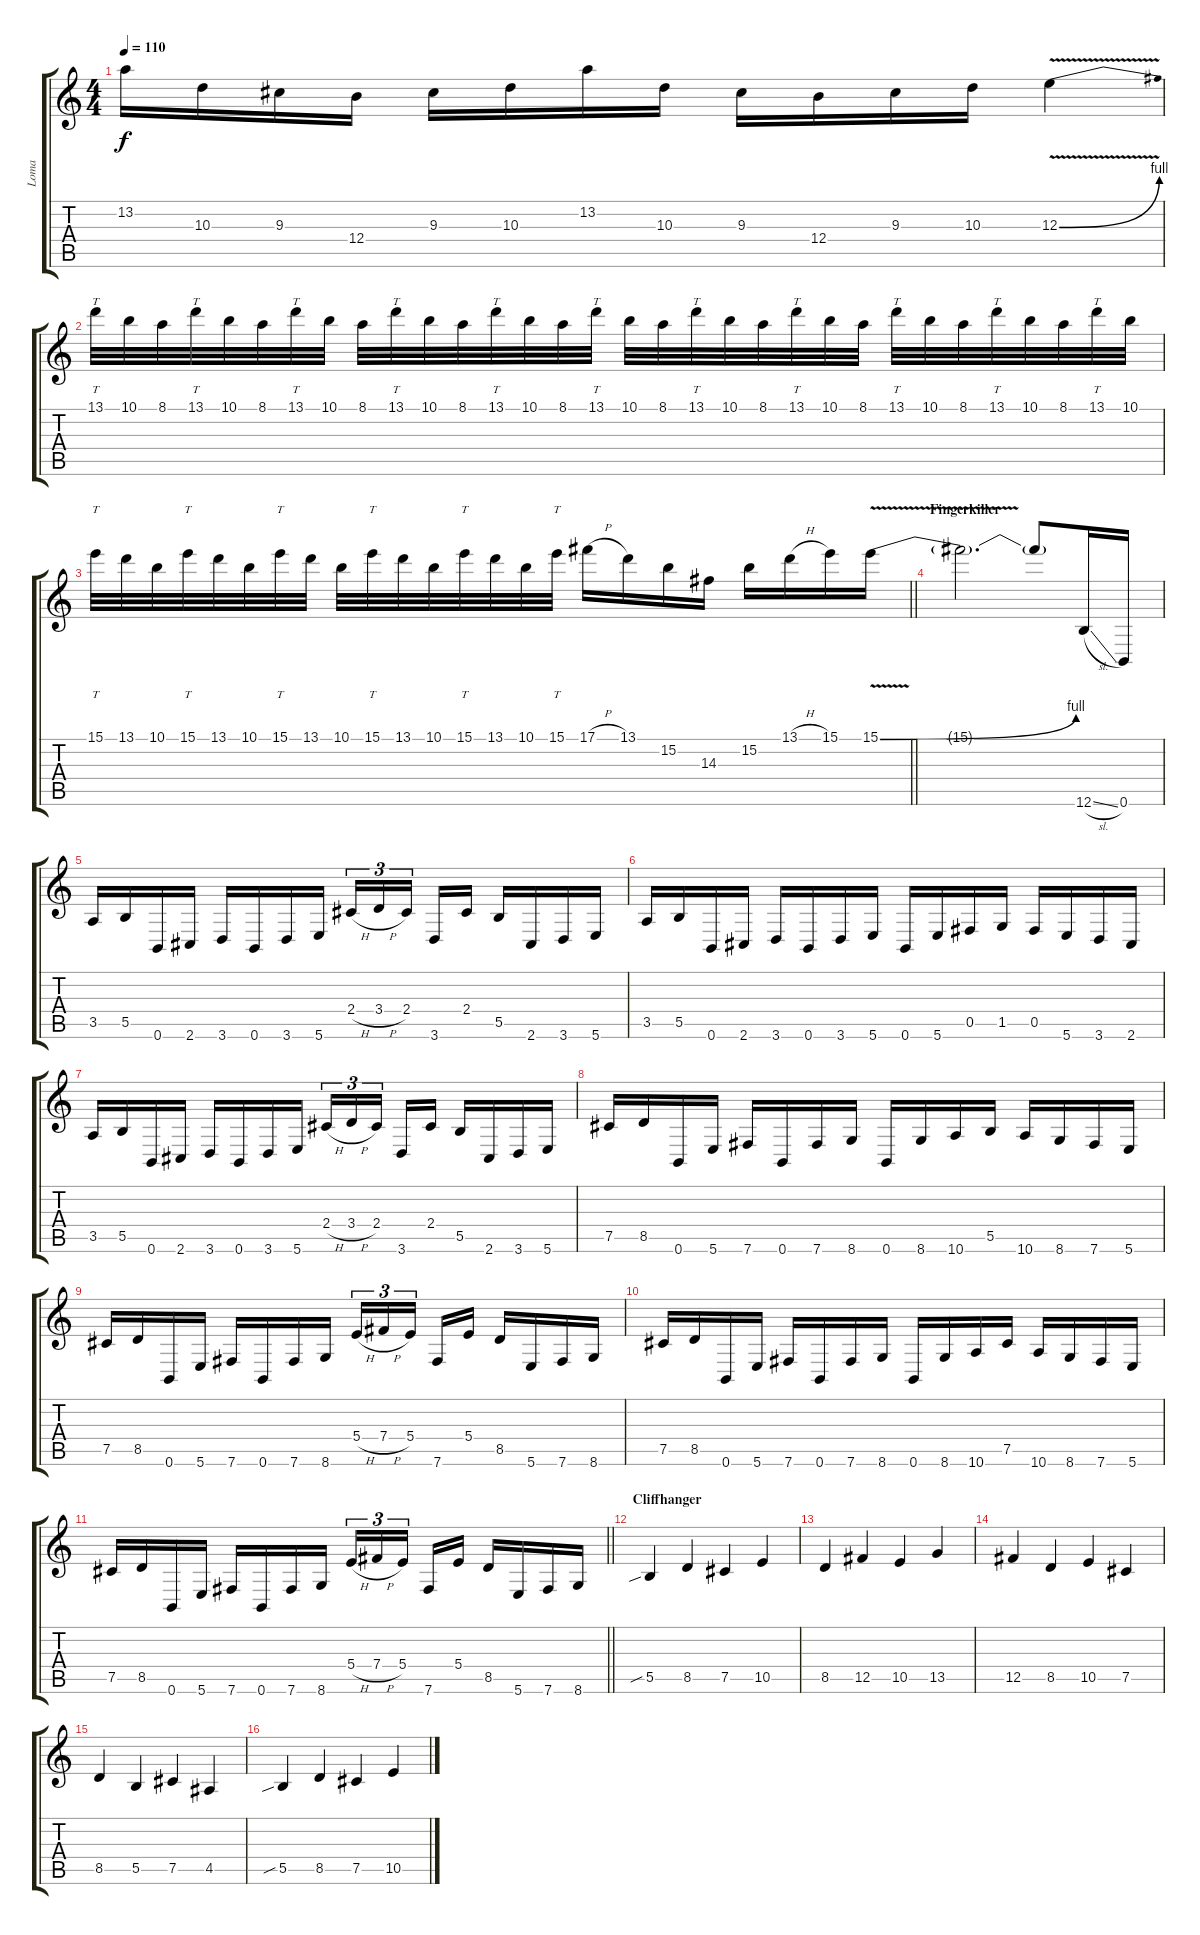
\track ("Loma" "Loma") {instrument distortionguitar}
\staff {score tabs}
\tuning (Db4 Ab3 E3 B2 Gb2 B1) {hide}
\ts (4 4)
\tempo 110
\clef g2
\ks c
13.2.16{dy f} 10.3.16 9.3.16 12.4.16 9.3.16 10.3.16 13.2.16 10.3.16 9.3.16 12.4.16 9.3.16 10.3.16 12.3{be (bend 0 0 60 4) v}.4 |
13.1.32{tt} 10.1.32 8.1.32 13.1.32{tt} 10.1.32 8.1.32 13.1.32{tt} 10.1.32 8.1.32 13.1.32{tt} 10.1.32 8.1.32 13.1.32{tt} 10.1.32 8.1.32 13.1.32{tt} 10.1.32 8.1.32 13.1.32{tt} 10.1.32 8.1.32 13.1.32{tt} 10.1.32 8.1.32 13.1.32{tt} 10.1.32 8.1.32 13.1.32{tt} 10.1.32 8.1.32 13.1.32{tt} 10.1.32 |
\barLineRight lightlight
15.1.32{tt} 13.1.32 10.1.32 15.1.32{tt} 13.1.32 10.1.32 15.1.32{tt} 13.1.32 10.1.32 15.1.32{tt} 13.1.32 10.1.32 15.1.32{tt} 13.1.32 10.1.32 15.1.32{tt} 17.1{h}.16 13.1.16 15.2.16 14.3.16 15.2.16 13.1{h}.16 15.1.16 15.1{be (bend 0 0 60 4) v}.16 |
\section ("" "Fingerkiller")
15.1{t}.2{d} 15.1{t}.8 12.6{sl}.16 0.6.16 |
3.5.16 5.5.16 0.6.16 2.6.16 3.6.16 0.6.16 3.6.16 5.6.16 2.4{h}.16{tu (3 2)} 3.4{h}.16{tu (3 2)} 2.4.16{tu (3 2) beam splitsecondary} 3.6.16 2.4.16 5.5.16 2.6.16 3.6.16 5.6.16 |
3.5.16 5.5.16 0.6.16 2.6.16 3.6.16 0.6.16 3.6.16 5.6.16 0.6.16 5.6.16 0.5.16 1.5.16 0.5.16 5.6.16 3.6.16 2.6.16 |
3.5.16 5.5.16 0.6.16 2.6.16 3.6.16 0.6.16 3.6.16 5.6.16 2.4{h}.16{tu (3 2)} 3.4{h}.16{tu (3 2)} 2.4.16{tu (3 2) beam splitsecondary} 3.6.16 2.4.16 5.5.16 2.6.16 3.6.16 5.6.16 |
7.5.16 8.5.16 0.6.16 5.6.16 7.6.16 0.6.16 7.6.16 8.6.16 0.6.16 8.6.16 10.6.16 5.5.16 10.6.16 8.6.16 7.6.16 5.6.16 |
7.5.16 8.5.16 0.6.16 5.6.16 7.6.16 0.6.16 7.6.16 8.6.16 5.4{h}.16{tu (3 2)} 7.4{h}.16{tu (3 2)} 5.4.16{tu (3 2) beam splitsecondary} 7.6.16 5.4.16 8.5.16 5.6.16 7.6.16 8.6.16 |
7.5.16 8.5.16 0.6.16 5.6.16 7.6.16 0.6.16 7.6.16 8.6.16 0.6.16 8.6.16 10.6.16 7.5.16 10.6.16 8.6.16 7.6.16 5.6.16 |
\barLineRight lightlight
7.5.16 8.5.16 0.6.16 5.6.16 7.6.16 0.6.16 7.6.16 8.6.16 5.4{h}.16{tu (3 2)} 7.4{h}.16{tu (3 2)} 5.4.16{tu (3 2) beam splitsecondary} 7.6.16 5.4.16 8.5.16 5.6.16 7.6.16 8.6.16 |
\section ("" "Cliffhanger")
5.5{sib}.4 8.5.4 7.5.4 10.5.4 |
8.5.4 12.5.4 10.5.4 13.5.4 |
12.5.4 8.5.4 10.5.4 7.5.4 |
8.5.4 5.5.4 7.5.4 4.5.4 |
5.5{sib}.4 8.5.4 7.5.4 10.5.4
